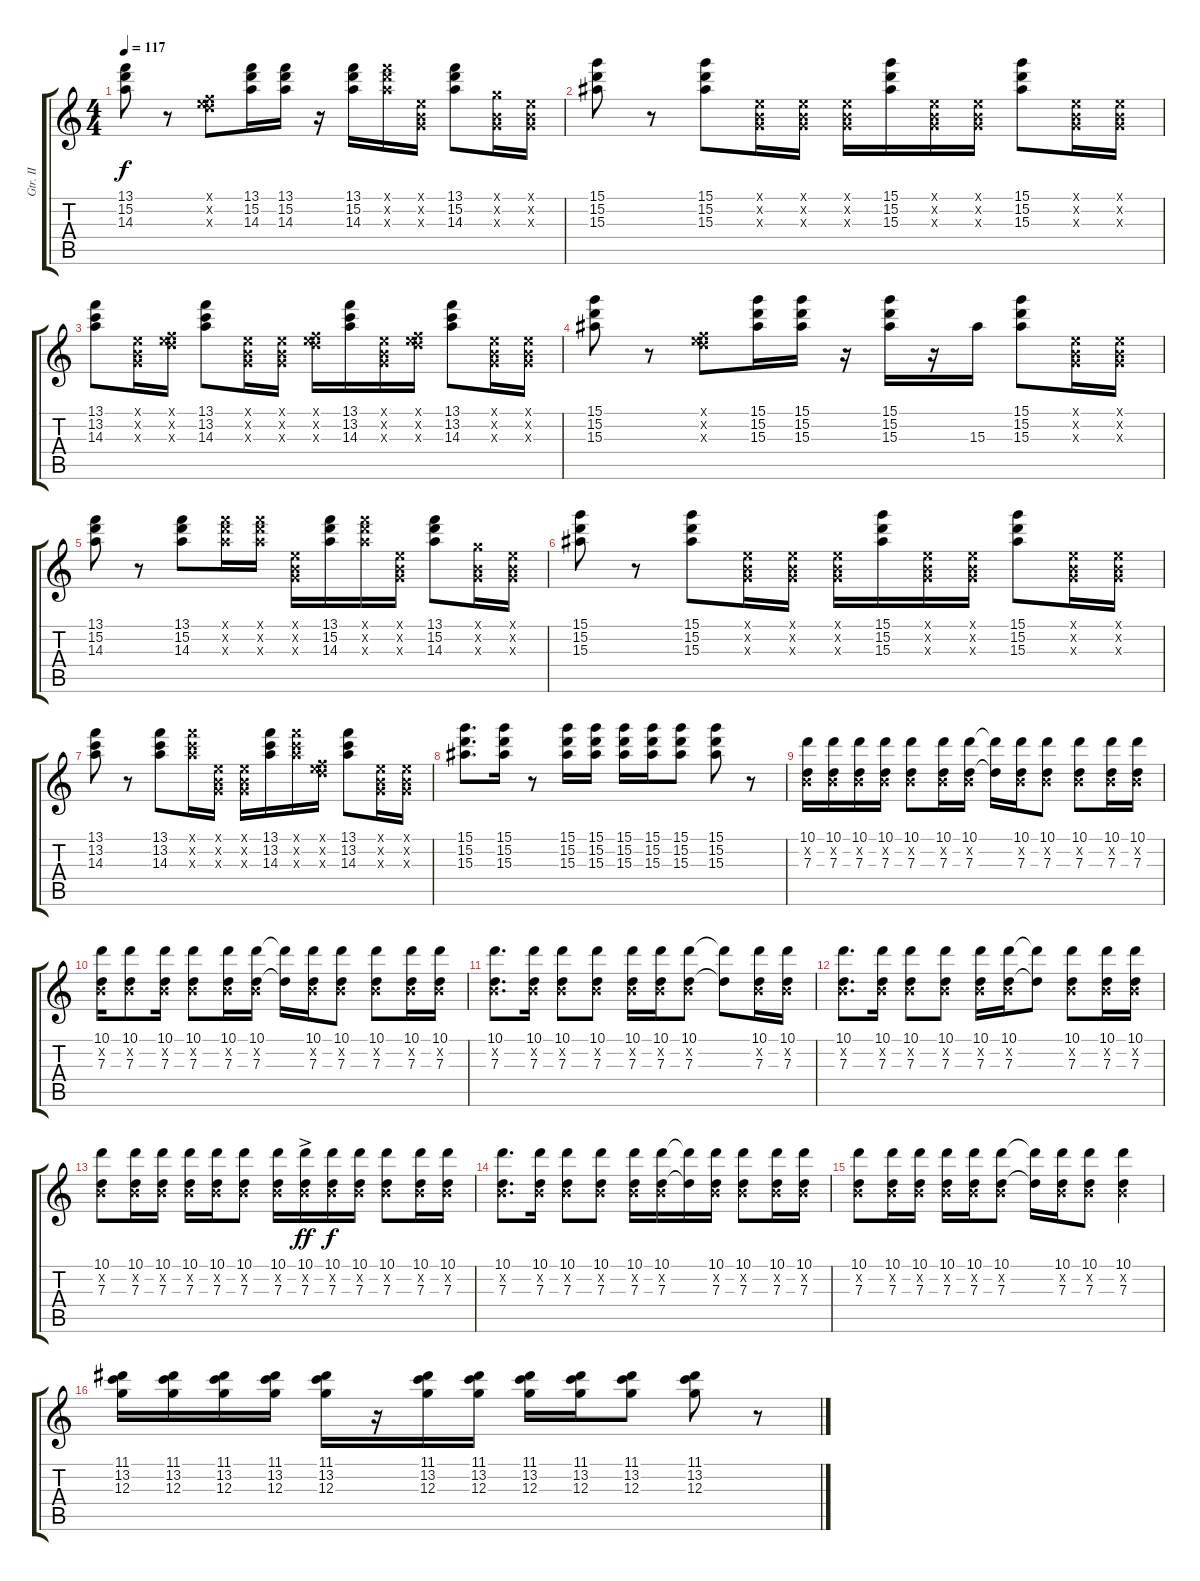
\track ("Gtr. II" "Gtr. II") {instrument electricguitarclean}
\staff {score tabs}
\tuning (E4 B3 G3 D3 A2 E2) {hide}
\ts (4 4)
\tempo 117
\clef g2
\ks c
(13.1 15.2 14.3).8{dy f} r.8 (0.1{x} 6.2{x} 7.3{x}).8 (13.1 15.2 14.3).16 (13.1 15.2 14.3).16 r.16 (13.1 15.2 14.3).16 (13.1{x} 15.2{x} 14.3{x}).16 (0.1{x} 0.2{x} 0.3{x}).16 (13.1 15.2 14.3).8 (3.1{x} 0.2{x} 0.3{x}).16 (0.1{x} 0.2{x} 0.3{x}).16 |
(15.1 15.2 15.3).8 r.8 (15.1 15.2 15.3).8 (0.1{x} 0.2{x} 0.3{x}).16 (0.1{x} 0.2{x} 0.3{x}).16 (0.1{x} 0.2{x} 0.3{x}).16 (15.1 15.2 15.3).16 (0.1{x} 0.2{x} 0.3{x}).16 (0.1{x} 0.2{x} 0.3{x}).16 (15.1 15.2 15.3).8 (0.1{x} 0.2{x} 0.3{x}).16 (0.1{x} 0.2{x} 0.3{x}).16 |
(13.1 13.2 14.3).8 (0.1{x} 0.2{x} 0.3{x}).16 (0.1{x} 6.2{x} 7.3{x}).16 (13.1 13.2 14.3).8 (0.1{x} 0.2{x} 0.3{x}).16 (0.1{x} 0.2{x} 0.3{x}).16 (0.1{x} 6.2{x} 7.3{x}).16 (13.1 13.2 14.3).16 (0.1{x} 0.2{x} 0.3{x}).16 (0.1{x} 6.2{x} 7.3{x}).16 (13.1 13.2 14.3).8 (0.1{x} 0.2{x} 0.3{x}).16 (0.1{x} 0.2{x} 0.3{x}).16 |
(15.1 15.2 15.3).8 r.8 (0.1{x} 6.2{x} 7.3{x}).8 (15.1 15.2 15.3).16 (15.1 15.2 15.3).16 r.16 (15.1 15.2 15.3).16 r.16 15.3.16 (15.1 15.2 15.3).8 (0.1{x} 0.2{x} 0.3{x}).16 (0.1{x} 0.2{x} 0.3{x}).16 |
(13.1 15.2 14.3).8 r.8 (13.1 15.2 14.3).8 (13.1{x} 15.2{x} 14.3{x}).16 (13.1{x} 15.2{x} 14.3{x}).16 (0.1{x} 0.2{x} 0.3{x}).16 (13.1 15.2 14.3).16 (13.1{x} 15.2{x} 14.3{x}).16 (0.1{x} 0.2{x} 0.3{x}).16 (13.1 15.2 14.3).8 (3.1{x} 0.2{x} 0.3{x}).16 (0.1{x} 0.2{x} 0.3{x}).16 |
(15.1 15.2 15.3).8 r.8 (15.1 15.2 15.3).8 (0.1{x} 0.2{x} 0.3{x}).16 (0.1{x} 0.2{x} 0.3{x}).16 (0.1{x} 0.2{x} 0.3{x}).16 (15.1 15.2 15.3).16 (0.1{x} 0.2{x} 0.3{x}).16 (0.1{x} 0.2{x} 0.3{x}).16 (15.1 15.2 15.3).8 (0.1{x} 0.2{x} 0.3{x}).16 (0.1{x} 0.2{x} 0.3{x}).16 |
(13.1 13.2 14.3).8 r.8 (13.1 13.2 14.3).8 (13.1{x} 13.2{x} 14.3{x}).16 (0.1{x} 0.2{x} 0.3{x}).16 (0.1{x} 0.2{x} 0.3{x}).16 (13.1 13.2 14.3).16 (13.1{x} 13.2{x} 14.3{x}).16 (0.1{x} 6.2{x} 7.3{x}).16 (13.1 13.2 14.3).8 (0.1{x} 0.2{x} 0.3{x}).16 (0.1{x} 0.2{x} 0.3{x}).16 |
(15.1 15.2 15.3).8{d} (15.1 15.2 15.3).16 r.8 (15.1 15.2 15.3).16 (15.1 15.2 15.3).16 (15.1 15.2 15.3).16 (15.1 15.2 15.3).16 (15.1 15.2 15.3).8 (15.1 15.2 15.3).8 r.8 |
(10.1 0.2{x} 7.3).16 (10.1 0.2{x} 7.3).16 (10.1 0.2{x} 7.3).16 (10.1 0.2{x} 7.3).16 (10.1 0.2{x} 7.3).8 (10.1 0.2{x} 7.3).16 (10.1 0.2{x} 7.3).16 (10.1{t} 7.3{t}).16 (10.1 0.2{x} 7.3).16 (10.1 0.2{x} 7.3).8 (10.1 0.2{x} 7.3).8 (10.1 0.2{x} 7.3).16 (10.1 0.2{x} 7.3).16 |
(10.1 0.2{x} 7.3).16 (10.1 0.2{x} 7.3).8 (10.1 0.2{x} 7.3).16 (10.1 0.2{x} 7.3).8 (10.1 0.2{x} 7.3).16 (10.1 0.2{x} 7.3).16 (10.1{t} 7.3{t}).16 (10.1 0.2{x} 7.3).16 (10.1 0.2{x} 7.3).8 (10.1 0.2{x} 7.3).8 (10.1 0.2{x} 7.3).16 (10.1 0.2{x} 7.3).16 |
(10.1 0.2{x} 7.3).8{d} (10.1 0.2{x} 7.3).16 (10.1 0.2{x} 7.3).8 (10.1 0.2{x} 7.3).8 (10.1 0.2{x} 7.3).16 (10.1 0.2{x} 7.3).16 (10.1 0.2{x} 7.3).8 (10.1{t} 7.3{t}).8 (10.1 0.2{x} 7.3).16 (10.1 0.2{x} 7.3).16 |
(10.1 0.2{x} 7.3).8{d} (10.1 0.2{x} 7.3).16 (10.1 0.2{x} 7.3).8 (10.1 0.2{x} 7.3).8 (10.1 0.2{x} 7.3).16 (10.1 0.2{x} 7.3).16 (10.1{t} 7.3{t}).8 (10.1 0.2{x} 7.3).8 (10.1 0.2{x} 7.3).16 (10.1 0.2{x} 7.3).16 |
(10.1 0.2{x} 7.3).8 (10.1 0.2{x} 7.3).16 (10.1 0.2{x} 7.3).16 (10.1 0.2{x} 7.3).16 (10.1 0.2{x} 7.3).16 (10.1 0.2{x} 7.3).8 (10.1 0.2{x} 7.3).16 (10.1{ac} 0.2{ac x} 7.3{ac}).16{dy ff} (10.1 0.2{x} 7.3).16{dy f} (10.1 0.2{x} 7.3).16 (10.1 0.2{x} 7.3).8 (10.1 0.2{x} 7.3).16 (10.1 0.2{x} 7.3).16 |
(10.1 0.2{x} 7.3).8{d} (10.1 0.2{x} 7.3).16 (10.1 0.2{x} 7.3).8 (10.1 0.2{x} 7.3).8 (10.1 0.2{x} 7.3).16 (10.1 0.2{x} 7.3).16 (10.1{t} 7.3{t}).16 (10.1 0.2{x} 7.3).16 (10.1 0.2{x} 7.3).8 (10.1 0.2{x} 7.3).16 (10.1 0.2{x} 7.3).16 |
(10.1 0.2{x} 7.3).8 (10.1 0.2{x} 7.3).16 (10.1 0.2{x} 7.3).16 (10.1 0.2{x} 7.3).16 (10.1 0.2{x} 7.3).16 (10.1 0.2{x} 7.3).8 (10.1{t} 7.3{t}).16 (10.1 0.2{x} 7.3).16 (10.1 0.2{x} 7.3).8 (10.1 0.2{x} 7.3).4 |
(11.1 13.2 12.3).16 (11.1 13.2 12.3).16 (11.1 13.2 12.3).16 (11.1 13.2 12.3).16 (11.1 13.2 12.3).16 r.16 (11.1 13.2 12.3).16 (11.1 13.2 12.3).16 (11.1 13.2 12.3).16 (11.1 13.2 12.3).16 (11.1 13.2 12.3).8 (11.1 13.2 12.3).8 r.8
